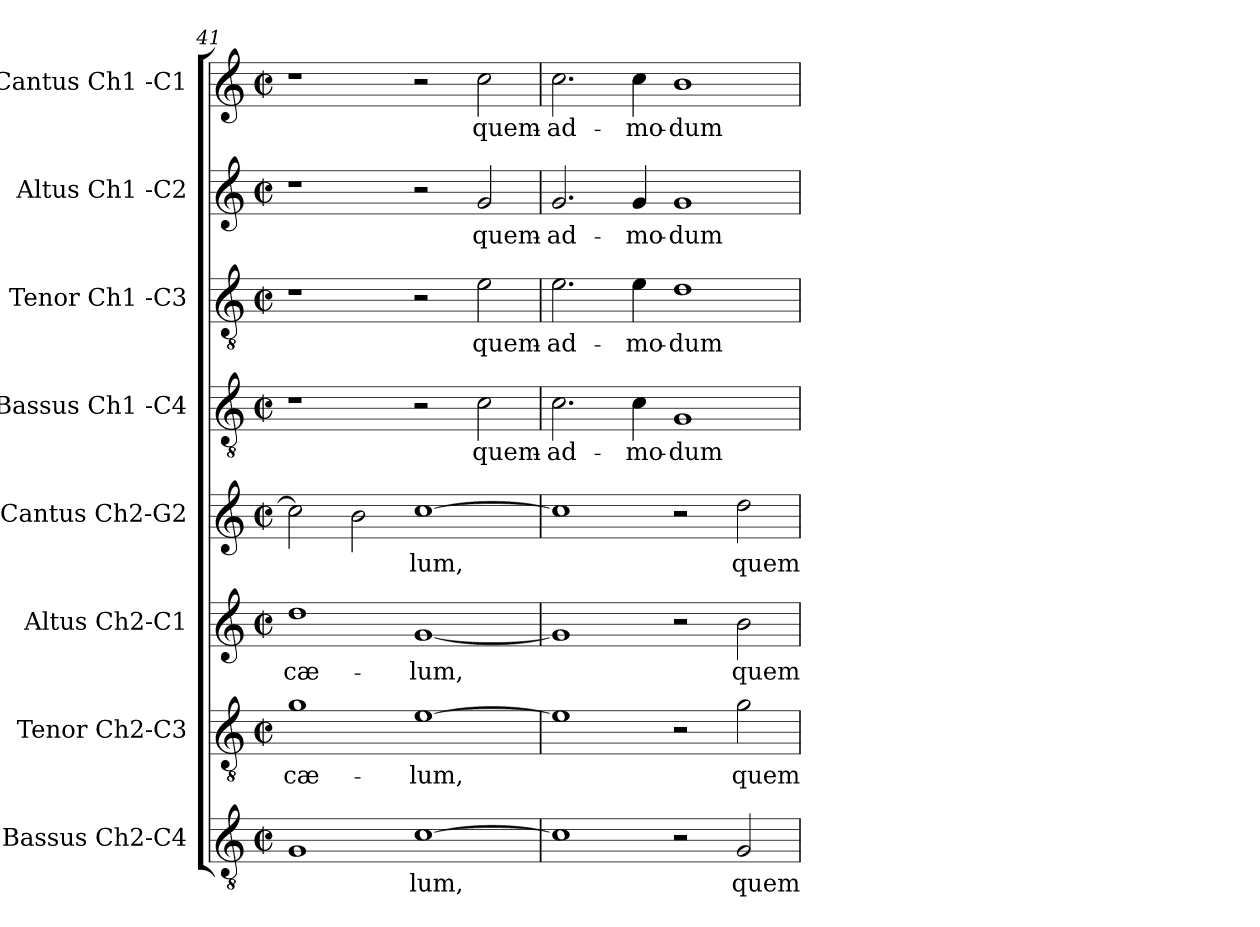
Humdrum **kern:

**kern	**text	**kern	**text	**kern	**text	**kern	**text	**kern	**text	**kern	**text	**kern	**text	**kern	**text
*part8	*part8	*part7	*part7	*part6	*part6	*part5	*part5	*part4	*part4	*part3	*part3	*part2	*part2	*part1	*part1
*staff8	*staff8	*staff7	*staff7	*staff6	*staff6	*staff5	*staff5	*staff4	*staff4	*staff3	*staff3	*staff2	*staff2	*staff1	*staff1
*I"Bassus Ch2-C4	*	*I"Tenor Ch2-C3	*	*I"Altus Ch2-C1	*	*I"Cantus Ch2-G2	*	*I"Bassus Ch1 -C4	*	*I"Tenor Ch1 -C3	*	*I"Altus Ch1 -C2	*	*I"Cantus Ch1 -C1	*
*I'B2	*	*I'T2	*	*I'A2	*	*I'C2	*	*I'B1	*	*I'T1	*	*I'A1	*	*I'C1	*
*clefGv2	*	*clefGv2	*	*clefG2	*	*clefG2	*	*clefGv2	*	*clefGv2	*	*clefG2	*	*clefG2	*
*k[]	*	*k[]	*	*k[]	*	*k[]	*	*k[]	*	*k[]	*	*k[]	*	*k[]	*
*M2/2	*	*M2/2	*	*M2/2	*	*M2/2	*	*M2/2	*	*M2/2	*	*M2/2	*	*M2/2	*
*met(c|)	*	*met(c|)	*	*met(c|)	*	*met(c|)	*	*met(c|)	*	*met(c|)	*	*met(c|)	*	*met(c|)	*
=41	=41	=41	=41	=41	=41	=41	=41	=41	=41	=41	=41	=41	=41	=41	=41
!	!	!	!LO:LY:b	!	!LO:LY:b	!	!	!	!	!	!	!	!	!	!
1G	.	1g	cæ-	1dd	cæ-	2cc\]	.	1r	.	1r	.	1r	.	1r	.
.	.	.	.	.	.	2b\	.	.	.	.	.	.	.	.	.
!	!LO:LY:b	!	!LO:LY:b	!	!LO:LY:b	!	!LO:LY:b	!	!	!	!	!	!	!	!
[>1c	-lum,	[>1e	-lum,	[<1g	-lum,	[>1cc	-lum,	2r	.	2r	.	2r	.	2r	.
!	!	!	!	!	!	!	!	!	!LO:LY:b	!	!LO:LY:b	!	!LO:LY:b	!	!LO:LY:b
.	.	.	.	.	.	.	.	2c\	quem-	2e\	quem-	2g/	quem-	2cc\	quem-
=42	=42	=42	=42	=42	=42	=42	=42	=42	=42	=42	=42	=42	=42	=42	=42
!	!	!	!	!	!	!	!	!	!LO:LY:b	!	!LO:LY:b	!	!LO:LY:b	!	!LO:LY:b
1c]	.	1e]	.	1g]	.	1cc]	.	2.c\	-ad-	2.e\	-ad-	2.g/	-ad-	2.cc\	-ad-
!	!	!	!	!	!	!	!	!	!LO:LY:b	!	!LO:LY:b	!	!LO:LY:b	!	!LO:LY:b
.	.	.	.	.	.	.	.	4c\	-mo-	4e\	-mo-	4g/	-mo-	4cc\	-mo-
!	!	!	!	!	!	!	!	!	!LO:LY:b	!	!LO:LY:b	!	!LO:LY:b	!	!LO:LY:b
2r	.	2r	.	2r	.	2r	.	1G	-dum	1d	-dum	1g	-dum	1b	-dum
!	!LO:LY:b	!	!LO:LY:b	!	!LO:LY:b	!	!LO:LY:b	!	!	!	!	!	!	!	!
2G/	quem-	2g\	quem-	2b\	quem-	2dd\	quem-	.	.	.	.	.	.	.	.
=	=	=	=	=	=	=	=	=	=	=	=	=	=	=	=
*-	*-	*-	*-	*-	*-	*-	*-	*-	*-	*-	*-	*-	*-	*-	*-
